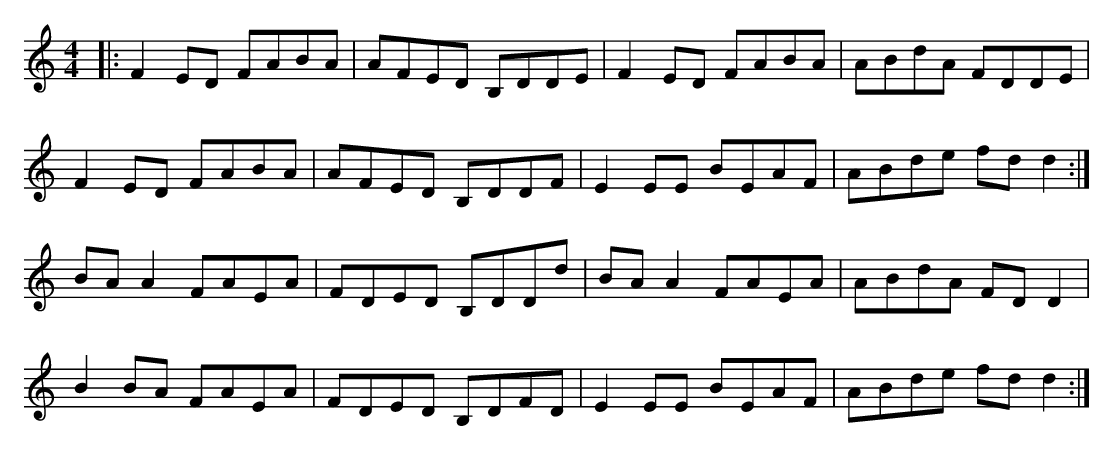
X:1
M:4/4
K:C
|:F2 ED FABA|AFED B,DDE|F2 ED FABA|ABdA FDDE|
F2 ED FABA|AFED B,DDF|E2 EE BEAF|ABde fd d2:|
BA A2 FAEA|FDED B,DDd|BA A2 FAEA|ABdA FD D2|
B2 BA FAEA|FDED B,DFD|E2 EE BEAF|ABde fd d2:|
